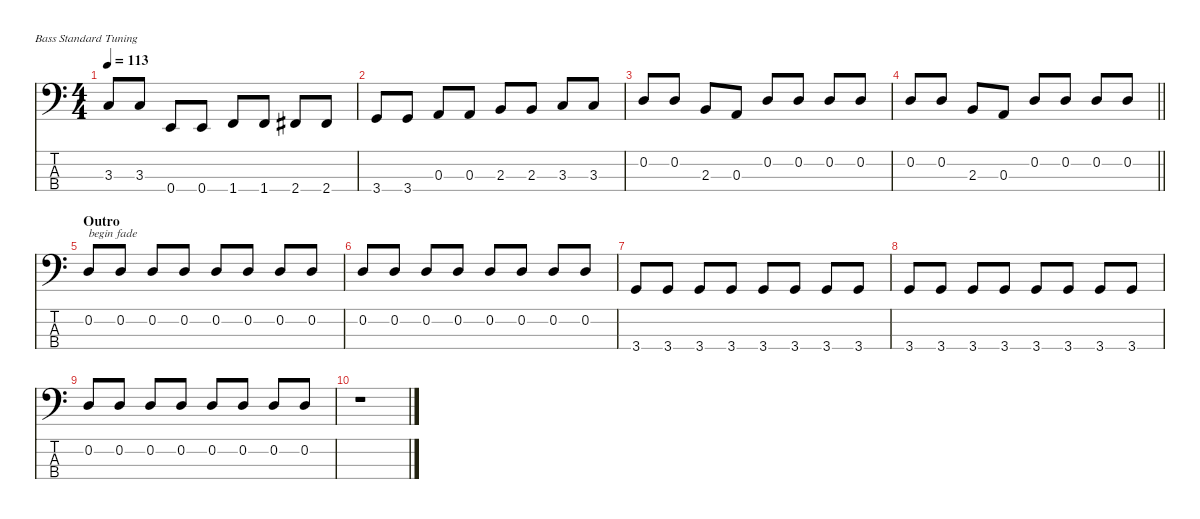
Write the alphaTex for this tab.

\defaultSystemsLayout 4
\hideDynamics
\bracketExtendMode nobrackets
\singleTrackTrackNamePolicy hidden
\multiTrackTrackNamePolicy hidden
\firstSystemTrackNameMode fullname
\firstSystemTrackNameOrientation horizontal
\otherSystemsTrackNameOrientation horizontal
\track ("Bass" "el.bs.") {instrument electricbassfinger}
\staff {score tabs}
\tuning (G2 D2 A1 E1)
\ts (4 4)
\tempo 113
\clef f4
\ks c
3.3.8{dy ff beam Up} 3.3.8{beam Up} 0.4.8{dy f beam Up} 0.4.8{dy ff beam Up} 1.4.8{beam Up} 1.4.8{beam Up} 2.4{acc #}.8{beam Up} 2.4{acc #}.8{dy f beam Up} |
3.4.8{dy ff beam Up} 3.4.8{beam Up} 0.3.8{dy f beam Up} 0.3.8{dy ff beam Up} 2.3.8{beam Up} 2.3.8{beam Up} 3.3.8{beam Up} 3.3.8{beam Up} |
0.2.8{beam Up} 0.2.8{beam Up} 2.3.8{dy f beam Up} 0.3.8{dy ff beam Up} 0.2.8{beam Up} 0.2.8{beam Up} 0.2.8{beam Up} 0.2.8{dy f beam Up} |
\barLineRight lightlight
0.2.8{beam Up} 0.2.8{dy ff beam Up} 2.3.8{dy f beam Up} 0.3.8{dy ff beam Up} 0.2.8{beam Up} 0.2.8{beam Up} 0.2.8{beam Up} 0.2.8{beam Up} |
\section ("" "Outro")
0.2.8{txt "begin fade" beam Up} 0.2.8{beam Up} 0.2.8{dy f beam Up} 0.2.8{dy ff beam Up} 0.2.8{beam Up} 0.2.8{beam Up} 0.2.8{dy f beam Up} 0.2.8{dy ff beam Up} |
0.2.8{dy f beam Up} 0.2.8{dy ff beam Up} 0.2.8{dy f beam Up} 0.2.8{dy ff beam Up} 0.2.8{beam Up} 0.2.8{beam Up} 0.2.8{beam Up} 0.2.8{beam Up} |
3.4.8{beam Up} 3.4.8{beam Up} 3.4.8{dy f beam Up} 3.4.8{dy ff beam Up} 3.4.8{beam Up} 3.4.8{beam Up} 3.4.8{beam Up} 3.4.8{dy f beam Up} |
3.4.8{beam Up} 3.4.8{dy ff beam Up} 3.4.8{dy f beam Up} 3.4.8{dy ff beam Up} 3.4.8{beam Up} 3.4.8{beam Up} 3.4.8{beam Up} 3.4.8{beam Up} |
0.2.8{beam Up} 0.2.8{beam Up} 0.2.8{dy f beam Up} 0.2.8{dy ff beam Up} 0.2.8{beam Up} 0.2.8{beam Up} 0.2.8{dy f beam Up} 0.2.8{dy ff beam Up} |
r.1{beam Down}
